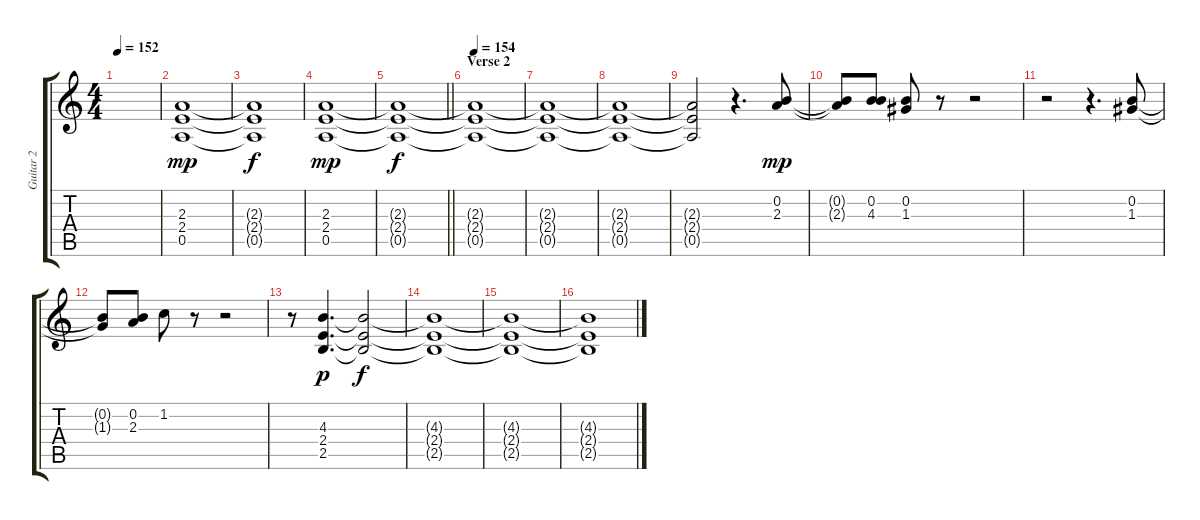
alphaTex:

\track ("Guitar 2" "Guitar 2") {instrument electricguitarclean}
\staff {score tabs}
\tuning (E4 B3 G3 D3 A2 E2) {hide}
\ts (4 4)
\tempo 152
\clef g2
\ks c
|
(2.3 2.4 0.5).1{dy mp instrument distortionguitar} |
(2.3{t} 2.4{t} 0.5{t}).1{dy f} |
(2.3 2.4 0.5).1{dy mp} |
\barLineRight lightlight
(2.3{t} 2.4{t} 0.5{t}).1{dy f} |
\section ("" "Verse 2")
\tempo 154
(2.3{t} 2.4{t} 0.5{t}).1 |
(2.3{t} 2.4{t} 0.5{t}).1 |
(2.3{t} 2.4{t} 0.5{t}).1 |
(2.3{t} 2.4{t} 0.5{t}).2 r.4{d} (0.2 2.3).8{dy mp} |
(0.2{t} 2.3{t}).8 (0.2 4.3).8 (0.2 1.3).8 r.8 r.2 |
r.2 r.4{d} (0.2 1.3).8 |
(0.2{t} 1.3{t}).8 (0.2 2.3).8 1.2.8 r.8 r.2 |
r.8 (4.3 2.4 2.5).4{d dy p} (4.3{t} 2.4{t} 2.5{t}).2{dy f} |
(4.3{t} 2.4{t} 2.5{t}).1 |
(4.3{t} 2.4{t} 2.5{t}).1 |
(4.3{t} 2.4{t} 2.5{t}).1
